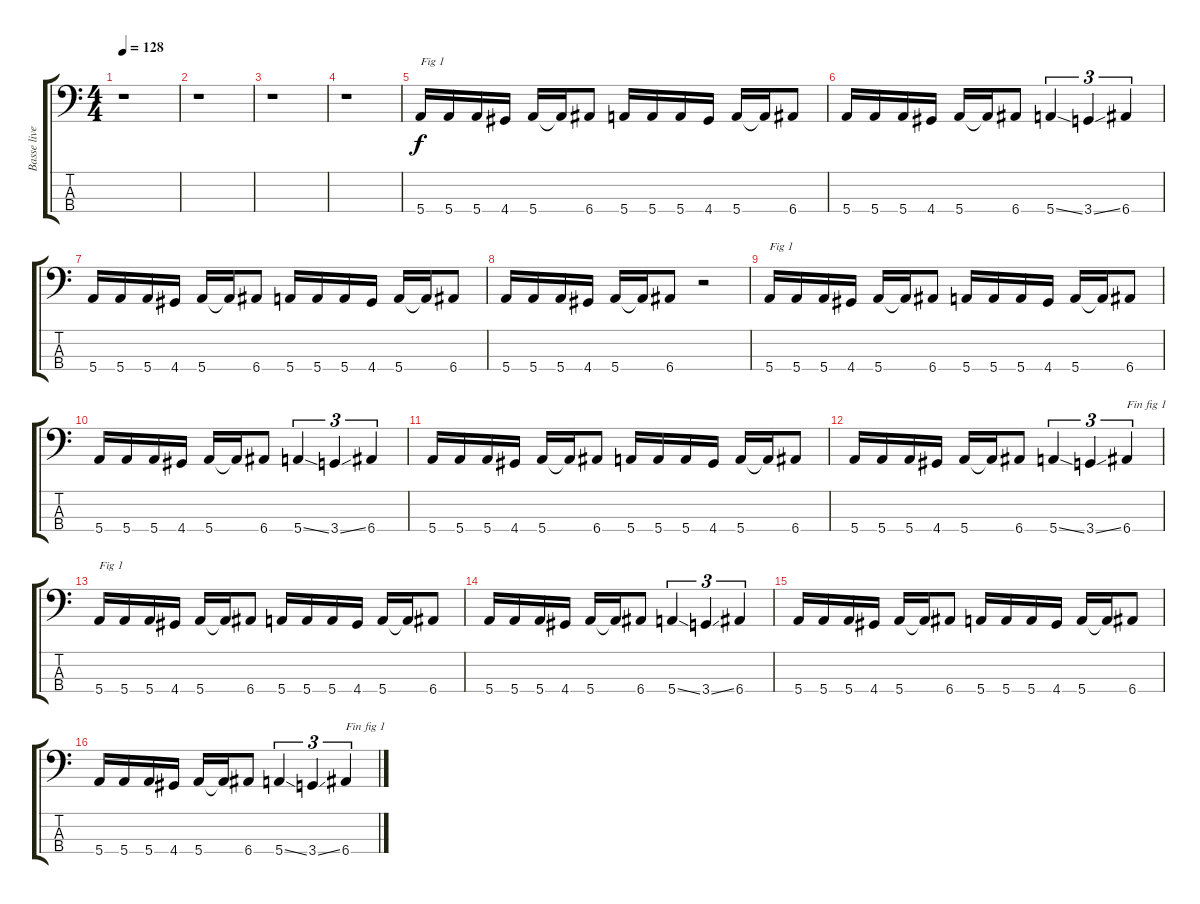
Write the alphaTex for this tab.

\track ("Basse live" "Basse live") {instrument slapbass2}
\staff {score tabs}
\tuning (G2 D2 A1 E1) {hide}
\ts (4 4)
\tempo 128
\clef f4
\ks c
r.1{dy f} |
r.1 |
r.1 |
r.1 |
5.4.16{txt "Fig 1"} 5.4.16 5.4.16 4.4.16 5.4.16 5.4{t}.16 6.4.8 5.4.16 5.4.16 5.4.16 4.4.16 5.4.16 5.4{t}.16 6.4.8 |
5.4.16 5.4.16 5.4.16 4.4.16 5.4.16 5.4{t}.16 6.4.8 5.4{ss}.4{tu (3 2)} 3.4{ss}.4{tu (3 2)} 6.4.4{tu (3 2)} |
5.4.16 5.4.16 5.4.16 4.4.16 5.4.16 5.4{t}.16 6.4.8 5.4.16 5.4.16 5.4.16 4.4.16 5.4.16 5.4{t}.16 6.4.8 |
5.4.16 5.4.16 5.4.16 4.4.16 5.4.16 5.4{t}.16 6.4.8 r.2 |
5.4.16{txt "Fig 1"} 5.4.16 5.4.16 4.4.16 5.4.16 5.4{t}.16 6.4.8 5.4.16 5.4.16 5.4.16 4.4.16 5.4.16 5.4{t}.16 6.4.8 |
5.4.16 5.4.16 5.4.16 4.4.16 5.4.16 5.4{t}.16 6.4.8 5.4{ss}.4{tu (3 2)} 3.4{ss}.4{tu (3 2)} 6.4.4{tu (3 2)} |
5.4.16 5.4.16 5.4.16 4.4.16 5.4.16 5.4{t}.16 6.4.8 5.4.16 5.4.16 5.4.16 4.4.16 5.4.16 5.4{t}.16 6.4.8 |
5.4.16 5.4.16 5.4.16 4.4.16 5.4.16 5.4{t}.16 6.4.8 5.4{ss}.4{tu (3 2)} 3.4{ss}.4{tu (3 2)} 6.4.4{tu (3 2) txt "Fin fig 1"} |
5.4.16{txt "Fig 1"} 5.4.16 5.4.16 4.4.16 5.4.16 5.4{t}.16 6.4.8 5.4.16 5.4.16 5.4.16 4.4.16 5.4.16 5.4{t}.16 6.4.8 |
5.4.16 5.4.16 5.4.16 4.4.16 5.4.16 5.4{t}.16 6.4.8 5.4{ss}.4{tu (3 2)} 3.4{ss}.4{tu (3 2)} 6.4.4{tu (3 2)} |
5.4.16 5.4.16 5.4.16 4.4.16 5.4.16 5.4{t}.16 6.4.8 5.4.16 5.4.16 5.4.16 4.4.16 5.4.16 5.4{t}.16 6.4.8 |
5.4.16 5.4.16 5.4.16 4.4.16 5.4.16 5.4{t}.16 6.4.8 5.4{ss}.4{tu (3 2)} 3.4{ss}.4{tu (3 2)} 6.4.4{tu (3 2) txt "Fin fig 1"}
